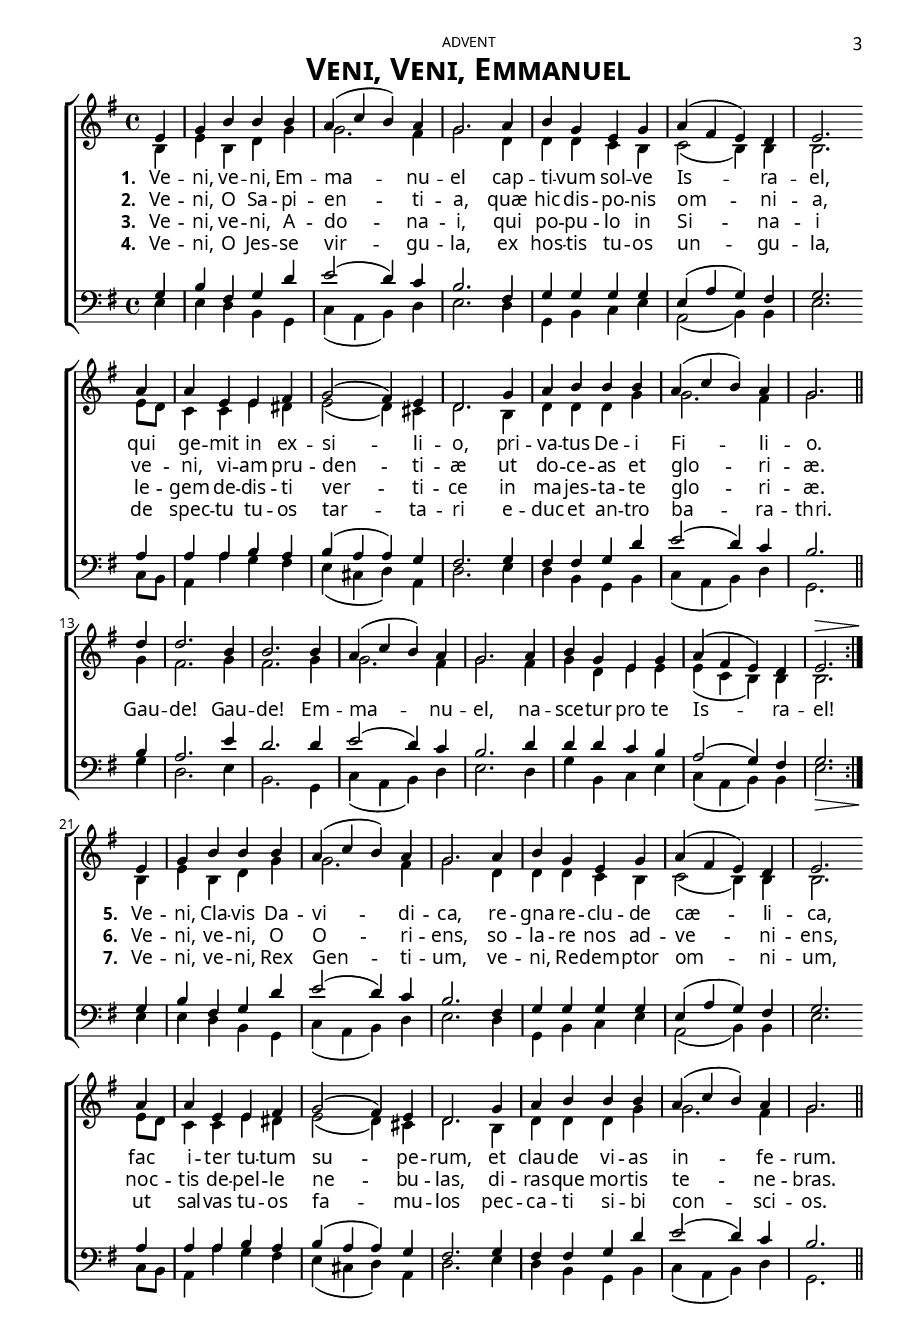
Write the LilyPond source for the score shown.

\version "2.14.2"
\include "util.ly"
\header {
  title = \markup{\override #'(font-name . "Garamond Premier Pro Semibold"){ \abs-fontsize #15 \smallCapsOldStyle"Veni, Veni, Emmanuel"}}
  %composer = \markup\oldStyleNum"Gregorian"
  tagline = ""
}
\paper {
  paper-height = 9\in
  paper-width = 6\in
  indent = 0\in
  %system-system-spacing = #'((basic-distance . 10) (padding . 0))
  system-system-spacing =
    #'((basic-distance . 0)
       (minimum-distance . 0)
       (padding . -10)
       (stretchability . 100))
  ragged-last-bottom = ##f
  ragged-bottom = ##f
  two-sided = ##t
  inner-margin = 0.5\in
  outer-margin = 0.25\in
  top-margin = 0.25\in
  bottom-margin = 0.25\in
  first-page-number = #003
  print-first-page-number = ##t
  headerLine = \markup{\override #'(font-name . "Garamond Premier Pro") \smallCaps advent}
  oddHeaderMarkup = \markup\fill-line{
     \override #'(font-name . "Garamond Premier Pro")\abs-fontsize #8.5
     \combine 
        \fill-line{"" \if \should-print-page-number
        \oldStylePageNum""
        }
        \fill-line{\headerLine}
  }
  evenHeaderMarkup = \markup {
     \override #'(font-name . "Garamond Premier Pro")\abs-fontsize #8.5
     \combine
        \if \should-print-page-number
        \oldStylePageNum""
        \fill-line{\headerLine}
  }
}
#(set-global-staff-size 15) \paper{ #(define fonts (make-pango-font-tree "GoudyOlSt BT" "Garamond Premier Pro" "Garamond Premier Pro" (/ 15 20))) }
global = {
  \key g \major
  \time 4/4
  \autoBeamOff
  \override DynamicLineSpanner #'staff-padding = #0.0
  \override DynamicLineSpanner #'Y-extent = #'(-0 . 0)
}

sopMusic = \relative c' {
  \repeat volta 2{
    \partial 4 e4 |
    g b b b |
    a( c b) a |
    g2. a4 |
    b g e g |
    
    a( fis e) d |
    e2. \bar""\break a4 |
    a e e fis |
    g2( fis4) e |
    
    d2. g4 |
    a b b b |
    a( c b) a |
    \partial 2. g2. \bar "||" \break
    
    \partial 4 d'4 |
    d2. b4 |
    b2. b4 |
    a( c b) a |
    g2. a4 |
    b g e g |
    a( fis e) d |
    \partial 2. <<e2. {s2^\> s8. s16\!}>>  \break
  }
  
  
  \partial 4 e4 |
  g b b b |
  a( c b) a |
  g2. a4 |
  b g e g |
  
  a( fis e) d |
  e2. \bar""\break a4 |
  a e e fis |
  g2( fis4) e |
  
  d2. g4 |
  a b b b |
  a( c b) a |
  \partial 2. g2. \bar "||" \break
}
sopWords = \lyricmode {
  
}

altoMusic = \relative c' {
  b4 |
  e b d g |
  g2. fis4 |
  g2. d4 |
  d d c b |
  
  c2(  b4) b |
  b2. e8[ d] |
  c4 c e dis |
  e2( d4) cis |
  
  d2. b4 |
  d d d g |
  g2. fis4 |
  g2. |
  
  g4 |
  fis2. g4 |
  fis2. g4 |
  g2. fis4 |
  g2. fis4 |
  g d e e |
  e( c b) b |
  b2.
  
  
  
  
  b4 |
  e b d g |
  g2. fis4 |
  g2. d4 |
  d d c b |
  
  c2(  b4) b |
  b2. e8[ d] |
  c4 c e dis |
  e2( d4) cis |
  
  d2. b4 |
  d d d g |
  g2. fis4 |
  g2. |
}
altoWords = \lyricmode {
  \dropLyricsVII
  \set stanza = #"1. "
  Ve -- ni, ve -- ni, Em -- ma -- nu -- el
  cap -- ti -- vum sol -- ve Is -- ra -- el,
  qui ge -- mit in ex -- si -- li -- o,
  pri -- va -- tus De -- i Fi -- li -- o.
  
  Gau -- de! Gau -- de! Em -- ma -- nu -- el,
  na -- sce -- tur pro te Is -- ra -- el!
  
  
  \set stanza = #"5. "
  Ve -- ni, Cla -- vis Da -- vi -- di -- ca,
  re -- gna re -- clu -- de cæ -- li -- ca,
  fac i -- ter tu -- tum su -- pe -- rum,
  et clau -- de vi -- as in -- fe -- rum.
}
altoWordsII = \lyricmode {
  \dropLyricsVII
  \set stanza = #"2. "
  Ve -- ni, O Sa -- pi -- en -- ti -- a,
  quæ hic dis -- po -- nis om -- ni -- a,
  ve -- ni, vi -- am pru -- den -- ti -- æ
  ut do -- ce -- as et glo -- ri -- æ.
  
  \repeat unfold 16\skip1
  \set stanza = #"6. "
  Ve -- ni, ve -- ni, O O -- ri -- ens,
  so -- la -- re nos ad -- ve -- ni -- ens,
  noc -- tis de -- pel -- le ne -- bu -- las,
  di -- ras -- que mor -- tis te -- ne -- bras.
}
altoWordsIII = \lyricmode {
  \dropLyricsVII
  \set stanza = #"3. "
  Ve -- ni, ve -- ni, A -- do -- na -- i,
  qui po -- pu -- lo in Si -- na -- i
  le -- gem de -- dis -- ti ver -- ti -- ce
  in ma -- jes -- ta -- te glo -- ri -- æ.
  
  \repeat unfold16\skip1
  \set stanza = #"7. "
  Ve -- ni, ve -- ni, Rex Gen -- ti -- um,
  ve -- ni, Re -- dem -- ptor om -- ni -- um,
  ut sal -- vas tu -- os fa -- mu -- los
  pec -- ca -- ti si -- bi con -- sci -- os.
}
altoWordsIV = \lyricmode {
  \dropLyricsVII
  \set stanza = #"4. "
  Ve -- ni, O Jes -- se vir -- gu -- la,
  ex hos -- tis tu -- os un -- gu -- la,
  de spec -- tu tu -- os tar -- ta -- ri
  e -- duc et an -- tro ba -- ra -- thri.
}
altoWordsV = \lyricmode {
}
altoWordsVI = \lyricmode {
}
altoWordsVII = \lyricmode {
}
tenorMusic = \relative c' {
  g4 |
  b fis g d' |
  e2( d4) c |
  b2. fis4 |
  g g g g |
  
  e( a g) fis |
  g2. a4 |
  a a b a |
  b( a a) g |
  
  fis2. g4 |
  fis fis g d' |
  e2( d4) c |
  b2. |
  
  b4 |
  a2. e'4 |
  d2. d4 |
  e2( d4) c |
  b2. d4 |
  d d c b |
  a2( g4) fis |
  <<g2. {s2_\> s8. s16\!}>>
  
  
  
  
  g4 |
  b fis g d' |
  e2( d4) c |
  b2. fis4 |
  g g g g |
  
  e( a g) fis |
  g2. a4 |
  a a b a |
  b( a a) g |
  
  fis2. g4 |
  fis fis g d' |
  e2( d4) c |
  b2. |
}
tenorWords = \lyricmode {

}

bassMusic = \relative c {
  e4 |
  e d b g |
  c( a b) d |
  e2. d4 |
  g, b c e |
  
  a,2( b4) b |
  e2. c8[ b] |
  a4 a' g fis |
  e( cis d) a |
  
  d2. e4 |
  d b g b |
  c( a b) d |
  g,2. |
  
  g'4 |
  d2. e4 |
  b2. g4 |
  c( a b) d |
  e2. d4 |
  g b, c e |
  c( a b) b |
  e2.
  
  
  
  
  e4 |
  e d b g |
  c( a b) d |
  e2. d4 |
  g, b c e |
  
  a,2( b4) b |
  e2. c8[ b] |
  a4 a' g fis |
  e( cis d) a |
  
  d2. e4 |
  d b g b |
  c( a b) d |
  g,2. |
}
bassWords = \lyricmode {

}

\score {
  <<
   \new ChoirStaff <<
%    \new Lyrics = sopranos \with { \override VerticalAxisGroup #'nonstaff-relatedstaff-spacing = #'((basic-distance . 1)) }
    \new Staff = women <<
      \new Voice = "sopranos" { \voiceOne << \global \sopMusic >> }
      \new Voice = "altos" { \voiceTwo << \global \altoMusic >> }
    >>
    \new Lyrics \with { alignAboveContext = #"women" \override VerticalAxisGroup #'nonstaff-relatedstaff-spacing = #'((basic-distance . 1))} \lyricsto "sopranos" \sopWords
    \new Lyrics = "altosVII"  \with { alignBelowContext = #"women" \override VerticalAxisGroup #'nonstaff-relatedstaff-spacing = #'((basic-distance . 1)) } \lyricsto "sopranos" \altoWordsVII
    \new Lyrics = "altosVI"  \with { alignBelowContext = #"women" \override VerticalAxisGroup #'nonstaff-relatedstaff-spacing = #'((basic-distance . 1)) } \lyricsto "sopranos" \altoWordsVI
    \new Lyrics = "altosV"  \with { alignBelowContext = #"women" \override VerticalAxisGroup #'nonstaff-relatedstaff-spacing = #'((basic-distance . 1)) } \lyricsto "sopranos" \altoWordsV
    \new Lyrics = "altosIV"  \with { alignBelowContext = #"women" \override VerticalAxisGroup #'nonstaff-relatedstaff-spacing = #'((basic-distance . 1)) } \lyricsto "sopranos" \altoWordsIV
    \new Lyrics = "altosIII"  \with { alignBelowContext = #"women" \override VerticalAxisGroup #'nonstaff-relatedstaff-spacing = #'((basic-distance . 1)) } \lyricsto "sopranos" \altoWordsIII
    \new Lyrics = "altosII"  \with { alignBelowContext = #"women" \override VerticalAxisGroup #'nonstaff-relatedstaff-spacing = #'((basic-distance . 1)) } \lyricsto "sopranos" \altoWordsII
    \new Lyrics = "altos"  \with { alignBelowContext = #"women" \override VerticalAxisGroup #'nonstaff-relatedstaff-spacing = #'((basic-distance . 1)) } \lyricsto "sopranos" \altoWords
   \new Staff = men <<
      \clef bass
      \new Voice = "tenors" { \voiceOne << \global \tenorMusic >> }
      \new Voice = "basses" { \voiceTwo << \global \bassMusic >> }
    >>
    \new Lyrics \with { alignAboveContext = #"men" \override VerticalAxisGroup #'nonstaff-relatedstaff-spacing = #'((basic-distance . 1)) } \lyricsto "tenors" \tenorWords
    \new Lyrics \with { alignBelowContext = #"men" \override VerticalAxisGroup #'nonstaff-relatedstaff-spacing = #'((basic-distance . 1)) } \lyricsto "basses" \bassWords
  >>
%    \new PianoStaff << \new Staff { \new Voice { \pianoRH } } \new Staff { \clef "bass" \pianoLH } >>
  >>
  \layout {
    \context {
      \Score
      %\override SpacingSpanner #'base-shortest-duration = #(ly:make-moment 1 8)
      %\override SpacingSpanner #'common-shortest-duration = #(ly:make-moment 1 4)
    }
    \context {
      % Remove all empty staves
      % \Staff \RemoveEmptyStaves \override VerticalAxisGroup #'remove-first = ##t
    }
    \context {
      \Lyrics
      \override LyricText #'X-offset = #center-on-word
    }
  }
  \midi {
    \tempo 4 = 100
    \set Staff.midiInstrument = "piccolo"
  
    \context {
      \Voice
      \remove "Dynamic_performer"
    }
  }
}
